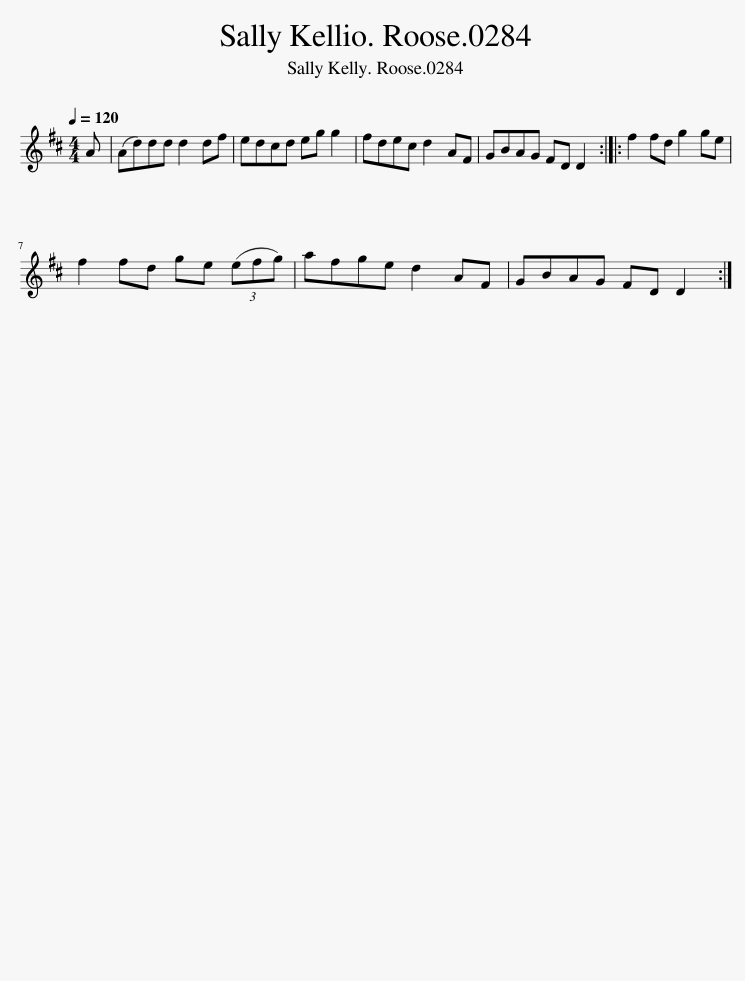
X:1
L:1/8
Q:1/4=120
M:4/4
I:linebreak $
K:D
V:1 treble
V:1
 A | (Ad)dd d2 df | edcd eg g2 | fdec d2 AF | GBAG FD D2 :: %5
 f2 fd g2 ge |$ f2 fd ge (3(efg) | afge d2 AF | GBAG FD D2 :| %9
